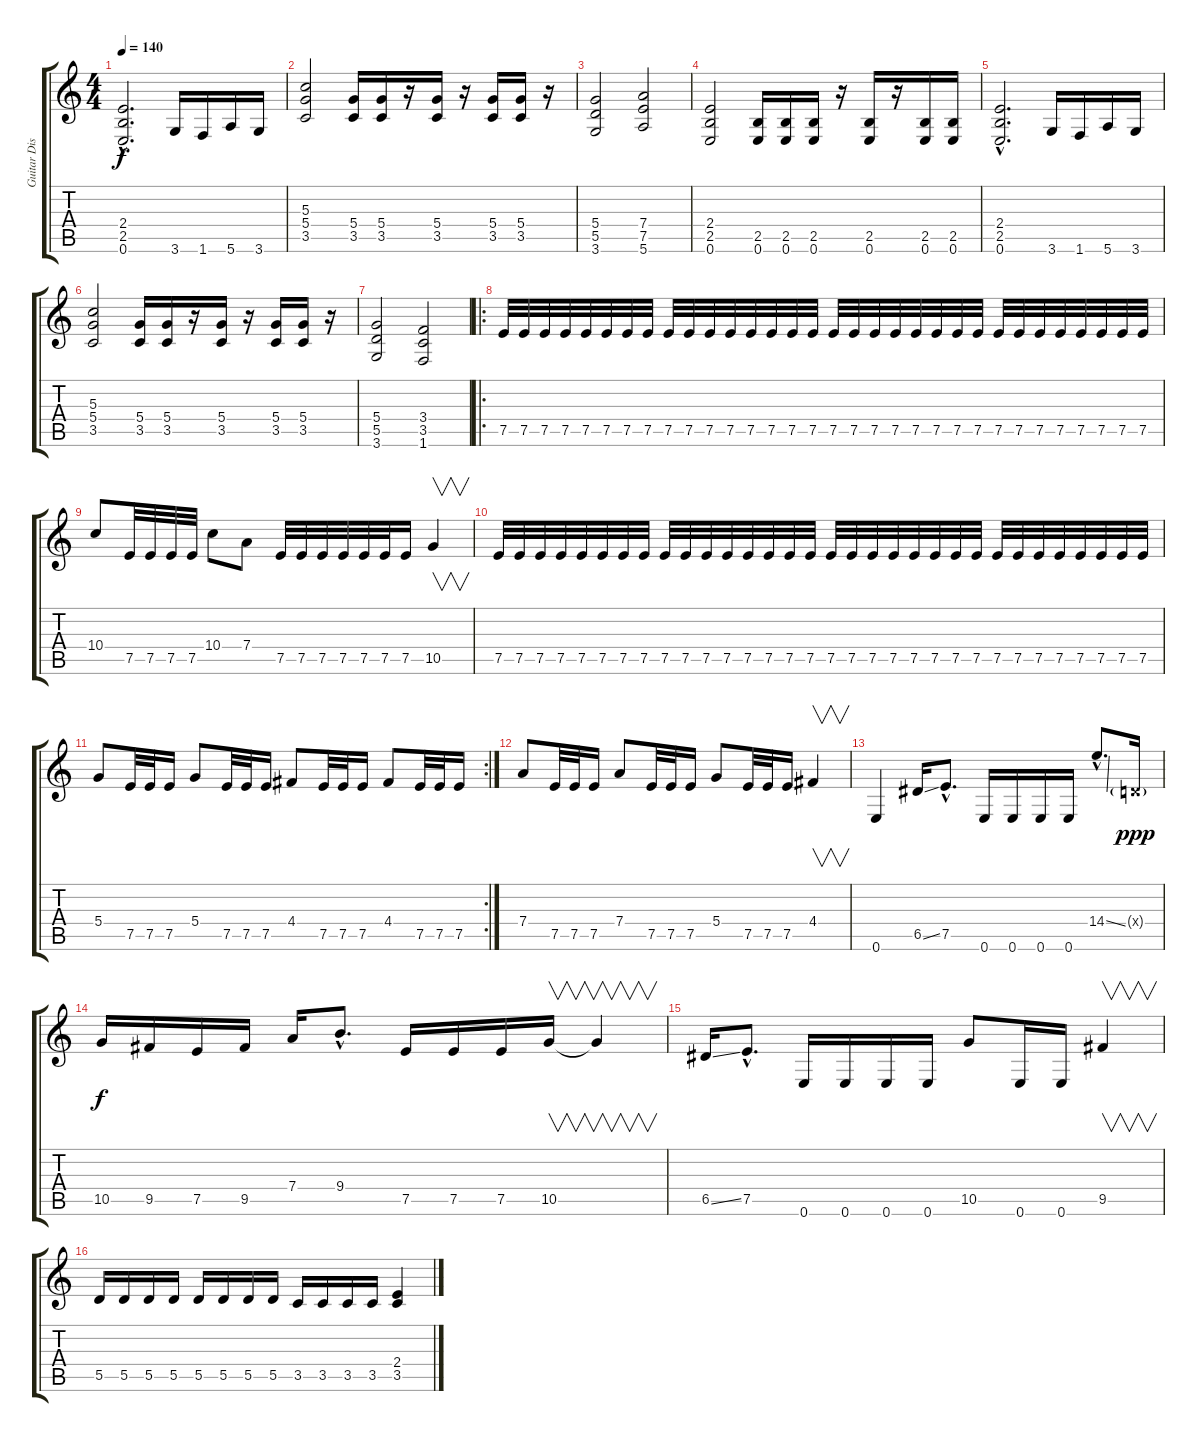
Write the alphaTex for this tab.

\track ("Guitar Distortion" "Guitar Dis") {instrument distortionguitar}
\staff {score tabs}
\tuning (E4 B3 G3 D3 A2 E2) {hide}
\ts (4 4)
\tempo 140
\clef g2
\ks c
(2.4{hac} 2.5{hac} 0.6{hac}).2{d dy f} 3.6.16 1.6.16 5.6.16 3.6.16 |
(5.3 5.4 3.5).2 (5.4 3.5).16 (5.4 3.5).16 r.16 (5.4 3.5).16 r.16 (5.4 3.5).16 (5.4 3.5).16 r.16 |
(5.4 5.5 3.6).2 (7.4 7.5 5.6).2 |
(2.4 2.5 0.6).2 (2.5 0.6).16 (2.5 0.6).16 (2.5 0.6).16 r.16 (2.5 0.6).16 r.16 (2.5 0.6).16 (2.5 0.6).16 |
(2.4{hac} 2.5{hac} 0.6{hac}).2{d} 3.6.16 1.6.16 5.6.16 3.6.16 |
(5.3 5.4 3.5).2 (5.4 3.5).16 (5.4 3.5).16 r.16 (5.4 3.5).16 r.16 (5.4 3.5).16 (5.4 3.5).16 r.16 |
(5.4 5.5 3.6).2 (3.4 3.5 1.6).2 |
\ro
7.5.32 7.5.32 7.5.32 7.5.32 7.5.32 7.5.32 7.5.32 7.5.32 7.5.32 7.5.32 7.5.32 7.5.32 7.5.32 7.5.32 7.5.32 7.5.32 7.5.32 7.5.32 7.5.32 7.5.32 7.5.32 7.5.32 7.5.32 7.5.32 7.5.32 7.5.32 7.5.32 7.5.32 7.5.32 7.5.32 7.5.32 7.5.32 |
10.4.8 7.5.32 7.5.32 7.5.32 7.5.32 10.4.8 7.4.8 7.5.32 7.5.32 7.5.32 7.5.32 7.5.32 7.5.32 7.5.16 10.5.4{v} |
7.5.32 7.5.32 7.5.32 7.5.32 7.5.32 7.5.32 7.5.32 7.5.32 7.5.32 7.5.32 7.5.32 7.5.32 7.5.32 7.5.32 7.5.32 7.5.32 7.5.32 7.5.32 7.5.32 7.5.32 7.5.32 7.5.32 7.5.32 7.5.32 7.5.32 7.5.32 7.5.32 7.5.32 7.5.32 7.5.32 7.5.32 7.5.32 |
\rc 2
5.4.8 7.5.32 7.5.32 7.5.16 5.4.8 7.5.32 7.5.32 7.5.16 4.4.8 7.5.32 7.5.32 7.5.16 4.4.8 7.5.32 7.5.32 7.5.16 |
7.4.8 7.5.32 7.5.32 7.5.16 7.4.8 7.5.32 7.5.32 7.5.16 5.4.8 7.5.32 7.5.32 7.5.16 4.4.4{v} |
0.6.4 6.5{ss}.16 7.5{hac}.8{d} 0.6.16 0.6.16 0.6.16 0.6.16 14.4{ss hac}.8{d} 0.4{g x}.16{dy ppp} |
10.5.16{dy f} 9.5.16 7.5.16 9.5.16 7.4.16 9.4{hac}.8{d} 7.5.16 7.5.16 7.5.16 10.5.16{v} 10.5{t}.4{v} |
6.5{ss}.16 7.5{hac}.8{d} 0.6.16 0.6.16 0.6.16 0.6.16 10.5.8 0.6.16 0.6.16 9.5.4{v} |
5.5.16 5.5.16 5.5.16 5.5.16 5.5.16 5.5.16 5.5.16 5.5.16 3.5.16 3.5.16 3.5.16 3.5.16 (2.4 3.5).4
